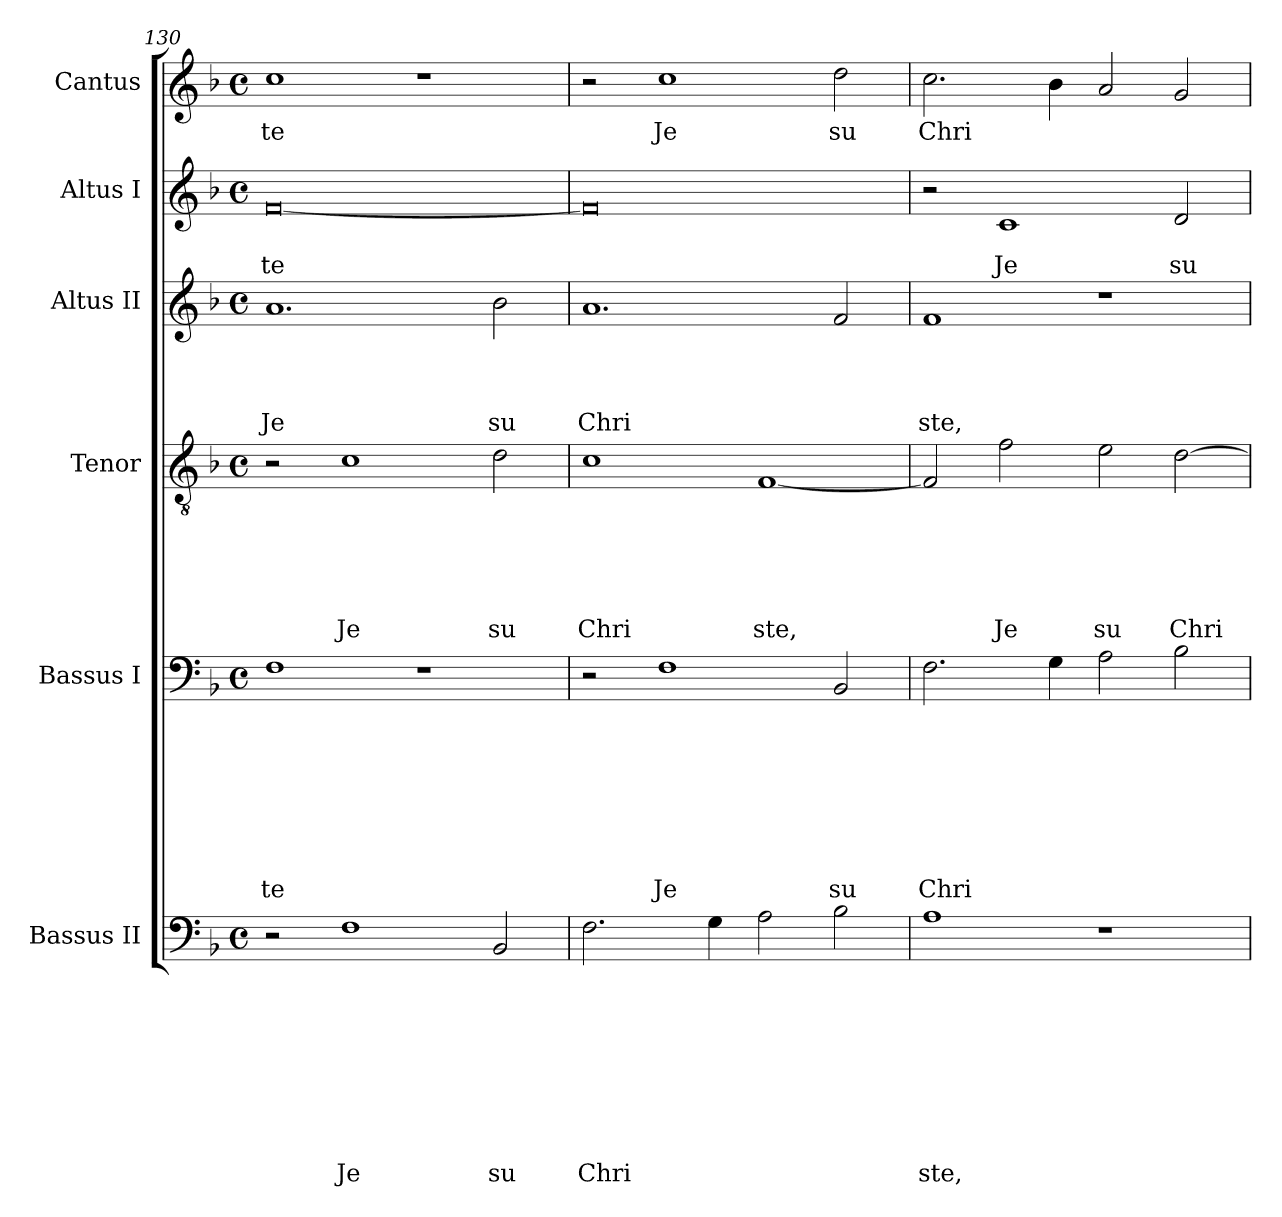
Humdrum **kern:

**kern	**text	**text	**text	**text	**text	**text	**text	**text	**text	**kern	**text	**text	**text	**text	**text	**text	**text	**text	**kern	**text	**text	**text	**text	**text	**text	**kern	**text	**text	**text	**text	**kern	**text	**text	**kern	**text
*part6	*part6	*part6	*part6	*part6	*part6	*part6	*part6	*part6	*part6	*part5	*part5	*part5	*part5	*part5	*part5	*part5	*part5	*part5	*part4	*part4	*part4	*part4	*part4	*part4	*part4	*part3	*part3	*part3	*part3	*part3	*part2	*part2	*part2	*part1	*part1
*staff6	*staff6	*staff6	*staff6	*staff6	*staff6	*staff6	*staff6	*staff6	*staff6	*staff5	*staff5	*staff5	*staff5	*staff5	*staff5	*staff5	*staff5	*staff5	*staff4	*staff4	*staff4	*staff4	*staff4	*staff4	*staff4	*staff3	*staff3	*staff3	*staff3	*staff3	*staff2	*staff2	*staff2	*staff1	*staff1
*I"Bassus II	*	*	*	*	*	*	*	*	*	*I"Bassus I	*	*	*	*	*	*	*	*	*I"Tenor	*	*	*	*	*	*	*I"Altus II	*	*	*	*	*I"Altus I	*	*	*I"Cantus	*
*I'B II	*	*	*	*	*	*	*	*	*	*I'B I	*	*	*	*	*	*	*	*	*I'T	*	*	*	*	*	*	*I'A II	*	*	*	*	*I'A I	*	*	*	*
*clefF4	*	*	*	*	*	*	*	*	*	*clefF4	*	*	*	*	*	*	*	*	*clefGv2	*	*	*	*	*	*	*clefG2	*	*	*	*	*clefG2	*	*	*clefG2	*
*k[b-]	*	*	*	*	*	*	*	*	*	*k[b-]	*	*	*	*	*	*	*	*	*k[b-]	*	*	*	*	*	*	*k[b-]	*	*	*	*	*k[b-]	*	*	*k[b-]	*
*F:	*	*	*	*	*	*	*	*	*	*F:	*	*	*	*	*	*	*	*	*F:	*	*	*	*	*	*	*F:	*	*	*	*	*F:	*	*	*F:	*
*M4/4	*	*	*	*	*	*	*	*	*	*M4/4	*	*	*	*	*	*	*	*	*M4/4	*	*	*	*	*	*	*M4/4	*	*	*	*	*M4/4	*	*	*M4/4	*
*met(c)	*	*	*	*	*	*	*	*	*	*met(c)	*	*	*	*	*	*	*	*	*met(c)	*	*	*	*	*	*	*met(c)	*	*	*	*	*met(c)	*	*	*met(c)	*
=130	=130	=130	=130	=130	=130	=130	=130	=130	=130	=130	=130	=130	=130	=130	=130	=130	=130	=130	=130	=130	=130	=130	=130	=130	=130	=130	=130	=130	=130	=130	=130	=130	=130	=130	=130
!	!	!	!	!	!	!	!	!	!	!	!	!	!	!	!	!	!	!LO:LY:b	!	!	!	!	!	!	!	!	!	!	!	!LO:LY:b	!	!	!LO:LY:b	!	!LO:LY:b
2r	.	.	.	.	.	.	.	.	.	1F	.	.	.	.	.	.	.	te	2r	.	.	.	.	.	.	1.a	.	.	.	Je	[<0f	.	te	1cc	te
!	!	!	!	!	!	!	!	!	!LO:LY:b	!	!	!	!	!	!	!	!	!	!	!	!	!	!	!	!LO:LY:b	!	!	!	!	!	!	!	!	!	!
1F	.	.	.	.	.	.	.	.	Je	.	.	.	.	.	.	.	.	.	1c	.	.	.	.	.	Je	.	.	.	.	.	.	.	.	.	.
.	.	.	.	.	.	.	.	.	.	1r	.	.	.	.	.	.	.	.	.	.	.	.	.	.	.	.	.	.	.	.	.	.	.	1r	.
!	!	!	!	!	!	!	!	!	!LO:LY:b	!	!	!	!	!	!	!	!	!	!	!	!	!	!	!	!LO:LY:b	!	!	!	!	!LO:LY:b	!	!	!	!	!
2BB-/	.	.	.	.	.	.	.	.	su	.	.	.	.	.	.	.	.	.	2d\	.	.	.	.	.	su	2b-\	.	.	.	su	.	.	.	.	.
=131	=131	=131	=131	=131	=131	=131	=131	=131	=131	=131	=131	=131	=131	=131	=131	=131	=131	=131	=131	=131	=131	=131	=131	=131	=131	=131	=131	=131	=131	=131	=131	=131	=131	=131	=131
!	!	!	!	!	!	!	!	!	!LO:LY:b	!	!	!	!	!	!	!	!	!	!	!	!	!	!	!	!LO:LY:b	!	!	!	!	!LO:LY:b	!	!	!	!	!
2.F\	.	.	.	.	.	.	.	.	Chri	2r	.	.	.	.	.	.	.	.	1c	.	.	.	.	.	Chri	1.a	.	.	.	Chri	0f]	.	.	2r	.
!	!	!	!	!	!	!	!	!	!	!	!	!	!	!	!	!	!	!LO:LY:b	!	!	!	!	!	!	!	!	!	!	!	!	!	!	!	!	!LO:LY:b
.	.	.	.	.	.	.	.	.	.	1F	.	.	.	.	.	.	.	Je	.	.	.	.	.	.	.	.	.	.	.	.	.	.	.	1cc	Je
4G\	.	.	.	.	.	.	.	.	.	.	.	.	.	.	.	.	.	.	.	.	.	.	.	.	.	.	.	.	.	.	.	.	.	.	.
!	!	!	!	!	!	!	!	!	!	!	!	!	!	!	!	!	!	!	!	!	!	!	!	!	!LO:LY:b	!	!	!	!	!	!	!	!	!	!
2A\	.	.	.	.	.	.	.	.	.	.	.	.	.	.	.	.	.	.	[<1F	.	.	.	.	.	ste,	.	.	.	.	.	.	.	.	.	.
!	!	!	!	!	!	!	!	!	!	!	!	!	!	!	!	!	!	!LO:LY:b	!	!	!	!	!	!	!	!	!	!	!	!	!	!	!	!	!LO:LY:b
2B-\	.	.	.	.	.	.	.	.	.	2BB-/	.	.	.	.	.	.	.	su	.	.	.	.	.	.	.	2f/	.	.	.	.	.	.	.	2dd\	su
=132	=132	=132	=132	=132	=132	=132	=132	=132	=132	=132	=132	=132	=132	=132	=132	=132	=132	=132	=132	=132	=132	=132	=132	=132	=132	=132	=132	=132	=132	=132	=132	=132	=132	=132	=132
!	!	!	!	!	!	!	!	!	!LO:LY:b	!	!	!	!	!	!	!	!	!LO:LY:b	!	!	!	!	!	!	!	!	!	!	!	!LO:LY:b	!	!	!	!	!LO:LY:b
1A	.	.	.	.	.	.	.	.	ste,	2.F\	.	.	.	.	.	.	.	Chri	2F/]	.	.	.	.	.	.	1f	.	.	.	ste,	2r	.	.	2.cc\	Chri
!	!	!	!	!	!	!	!	!	!	!	!	!	!	!	!	!	!	!	!	!	!	!	!	!	!LO:LY:b	!	!	!	!	!	!	!	!LO:LY:b	!	!
.	.	.	.	.	.	.	.	.	.	.	.	.	.	.	.	.	.	.	2f\	.	.	.	.	.	Je	.	.	.	.	.	1c	.	Je	.	.
.	.	.	.	.	.	.	.	.	.	4G\	.	.	.	.	.	.	.	.	.	.	.	.	.	.	.	.	.	.	.	.	.	.	.	4b-\	.
!	!	!	!	!	!	!	!	!	!	!	!	!	!	!	!	!	!	!	!	!	!	!	!	!	!LO:LY:b	!	!	!	!	!	!	!	!	!	!
1r	.	.	.	.	.	.	.	.	.	2A\	.	.	.	.	.	.	.	.	2e\	.	.	.	.	.	su	1r	.	.	.	.	.	.	.	2a/	.
!	!	!	!	!	!	!	!	!	!	!	!	!	!	!	!	!	!	!	!	!	!	!	!	!	!LO:LY:b	!	!	!	!	!	!	!	!LO:LY:b	!	!
.	.	.	.	.	.	.	.	.	.	2B-\	.	.	.	.	.	.	.	.	[>2d\	.	.	.	.	.	Chri	.	.	.	.	.	2d/	.	su	2g/	.
=	=	=	=	=	=	=	=	=	=	=	=	=	=	=	=	=	=	=	=	=	=	=	=	=	=	=	=	=	=	=	=	=	=	=	=
*-	*-	*-	*-	*-	*-	*-	*-	*-	*-	*-	*-	*-	*-	*-	*-	*-	*-	*-	*-	*-	*-	*-	*-	*-	*-	*-	*-	*-	*-	*-	*-	*-	*-	*-	*-
